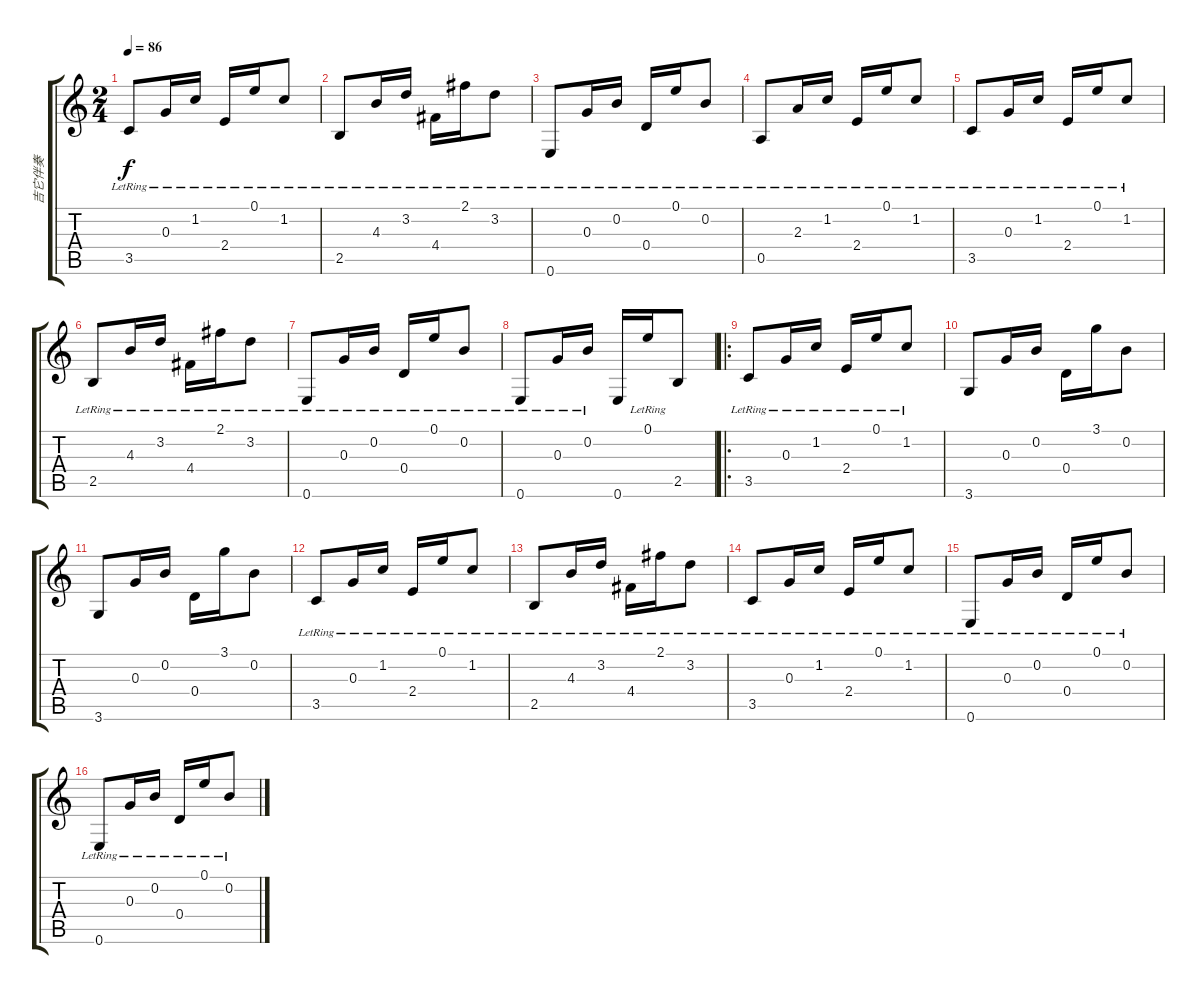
\track ("吉它伴奏" "吉它伴奏") {instrument acousticguitarsteel}
\staff {score tabs}
\tuning (E4 B3 G3 D3 A2 E2) {hide}
\ts (2 4)
\tempo 86
\clef g2
\ks c
3.5{lr}.8{dy f} 0.3{lr}.16 1.2{lr}.16 2.4{lr}.16 0.1{lr}.16 1.2{lr}.8 |
2.5{lr}.8 4.3{lr}.16 3.2{lr}.16 4.4{lr}.16 2.1{lr}.16 3.2{lr}.8 |
0.6{lr}.8 0.3{lr}.16 0.2{lr}.16 0.4{lr}.16 0.1{lr}.16 0.2{lr}.8 |
0.5{lr}.8 2.3{lr}.16 1.2{lr}.16 2.4{lr}.16 0.1{lr}.16 1.2{lr}.8 |
3.5{lr}.8 0.3{lr}.16 1.2{lr}.16 2.4{lr}.16 0.1{lr}.16 1.2{lr}.8 |
2.5{lr}.8 4.3{lr}.16 3.2{lr}.16 4.4{lr}.16 2.1{lr}.16 3.2{lr}.8 |
0.6{lr}.8 0.3{lr}.16 0.2{lr}.16 0.4{lr}.16 0.1{lr}.16 0.2{lr}.8 |
0.6{lr}.8 0.3{lr}.16 0.2{lr}.16 0.6.16 0.1{lr}.16 2.5.8 |
\ro
3.5{lr}.8 0.3{lr}.16 1.2{lr}.16 2.4{lr}.16 0.1{lr}.16 1.2{lr}.8 |
3.6.8 0.3.16 0.2.16 0.4.16 3.1.16 0.2.8 |
3.6.8 0.3.16 0.2.16 0.4.16 3.1.16 0.2.8 |
3.5{lr}.8 0.3{lr}.16 1.2{lr}.16 2.4{lr}.16 0.1{lr}.16 1.2{lr}.8 |
2.5{lr}.8 4.3{lr}.16 3.2{lr}.16 4.4{lr}.16 2.1{lr}.16 3.2{lr}.8 |
3.5{lr}.8 0.3{lr}.16 1.2{lr}.16 2.4{lr}.16 0.1{lr}.16 1.2{lr}.8 |
0.6{lr}.8 0.3{lr}.16 0.2{lr}.16 0.4{lr}.16 0.1{lr}.16 0.2{lr}.8 |
0.6{lr}.8 0.3{lr}.16 0.2{lr}.16 0.4{lr}.16 0.1{lr}.16 0.2{lr}.8
